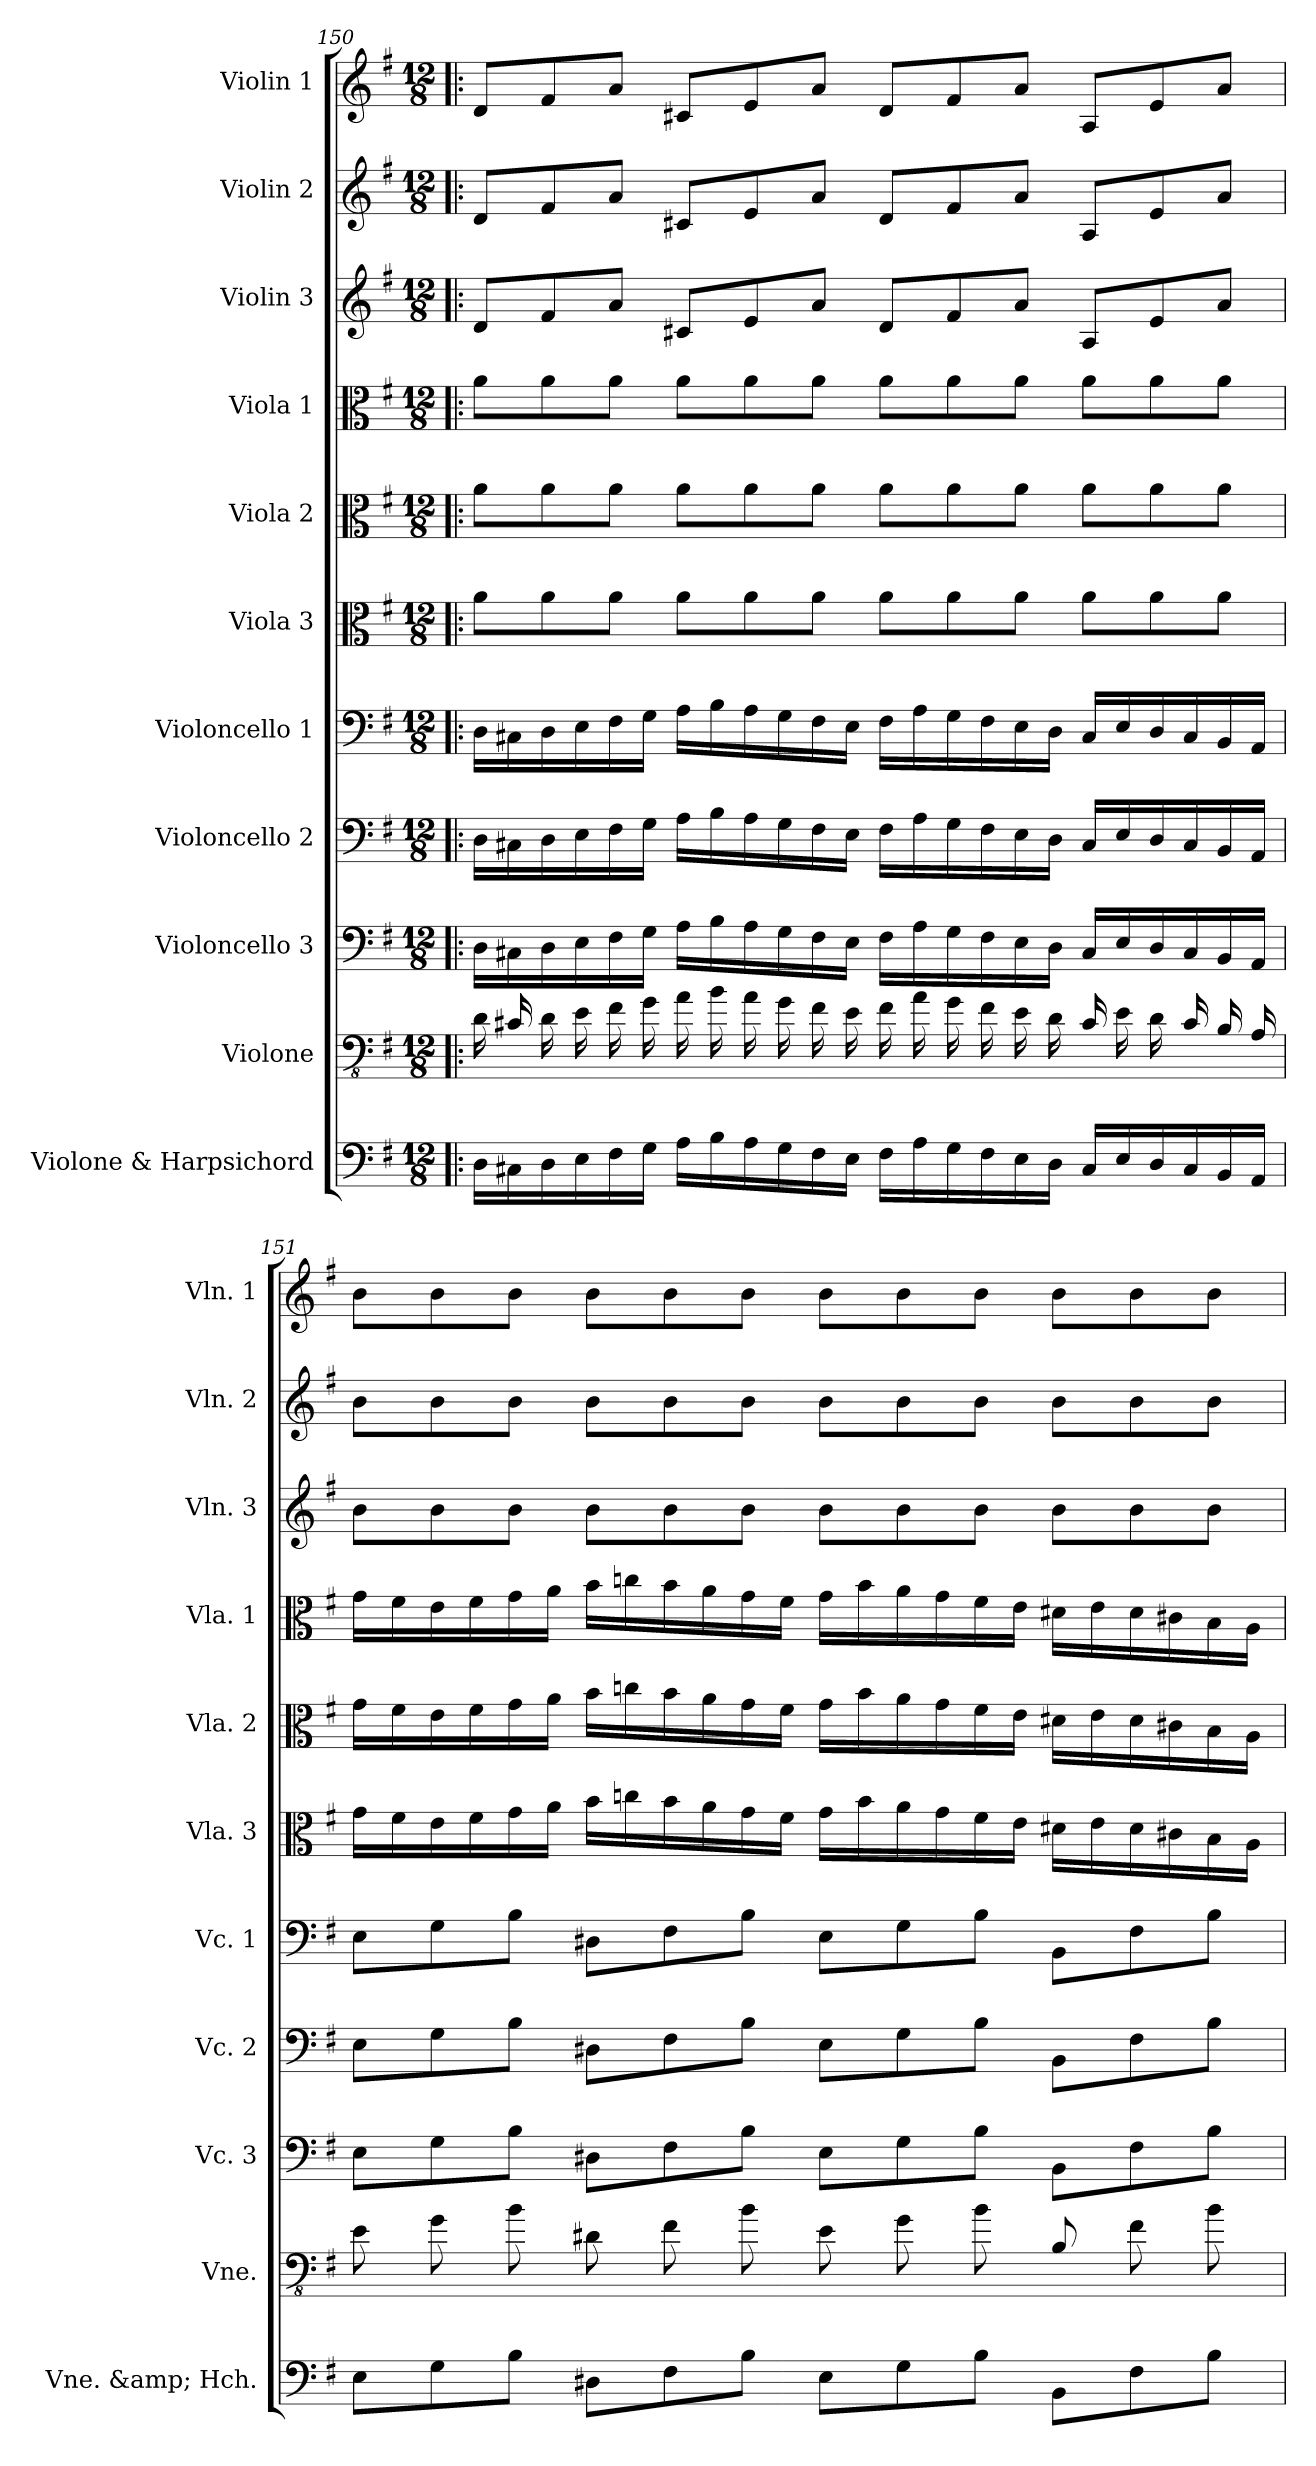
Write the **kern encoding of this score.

**kern	**kern	**kern	**kern	**kern	**kern	**kern	**kern	**kern	**kern	**kern
*part11	*part10	*part9	*part8	*part7	*part6	*part5	*part4	*part3	*part2	*part1
*staff11	*staff10	*staff9	*staff8	*staff7	*staff6	*staff5	*staff4	*staff3	*staff2	*staff1
*I"Violone &amp; Harpsichord	*I"Violone	*I"Violoncello 3	*I"Violoncello 2	*I"Violoncello 1	*I"Viola 3	*I"Viola 2	*I"Viola 1	*I"Violin 3	*I"Violin 2	*I"Violin 1
*I'Vne. &amp; Hch.	*I'Vne.	*I'Vc. 3	*I'Vc. 2	*I'Vc. 1	*I'Vla. 3	*I'Vla. 2	*I'Vla. 1	*I'Vln. 3	*I'Vln. 2	*I'Vln. 1
!!LO:PB:g=z
*clefF4	*clefFv4	*clefF4	*clefF4	*clefF4	*clefC3	*clefC3	*clefC3	*clefG2	*clefG2	*clefG2
*	*ITrd7c12	*	*	*	*	*	*	*	*	*
*k[f#]	*k[f#]	*k[f#]	*k[f#]	*k[f#]	*k[f#]	*k[f#]	*k[f#]	*k[f#]	*k[f#]	*k[f#]
*M12/8	*M12/8	*M12/8	*M12/8	*M12/8	*M12/8	*M12/8	*M12/8	*M12/8	*M12/8	*M12/8
=150!|:	=150!|:	=150!|:	=150!|:	=150!|:	=150!|:	=150!|:	=150!|:	=150!|:	=150!|:	=150!|:
16D\LL	16DD\	16D\LL	16D\LL	16D\LL	8a\L	8a\L	8a\L	8d/L	8d/L	8d/L
16C#X\	16CC#X/	16C#X\	16C#X\	16C#X\	.	.	.	.	.	.
16D\	16DD\	16D\	16D\	16D\	8a\	8a\	8a\	8f#/	8f#/	8f#/
16E\	16EE\	16E\	16E\	16E\	.	.	.	.	.	.
16F#\	16FF#\	16F#\	16F#\	16F#\	8a\J	8a\J	8a\J	8a/J	8a/J	8a/J
16G\JJ	16GG\	16G\JJ	16G\JJ	16G\JJ	.	.	.	.	.	.
16A\LL	16AA\	16A\LL	16A\LL	16A\LL	8a\L	8a\L	8a\L	8c#X/L	8c#X/L	8c#X/L
16B\	16BB\	16B\	16B\	16B\	.	.	.	.	.	.
16A\	16AA\	16A\	16A\	16A\	8a\	8a\	8a\	8e/	8e/	8e/
16G\	16GG\	16G\	16G\	16G\	.	.	.	.	.	.
16F#\	16FF#\	16F#\	16F#\	16F#\	8a\J	8a\J	8a\J	8a/J	8a/J	8a/J
16E\JJ	16EE\	16E\JJ	16E\JJ	16E\JJ	.	.	.	.	.	.
16F#\LL	16FF#\	16F#\LL	16F#\LL	16F#\LL	8a\L	8a\L	8a\L	8d/L	8d/L	8d/L
16A\	16AA\	16A\	16A\	16A\	.	.	.	.	.	.
16G\	16GG\	16G\	16G\	16G\	8a\	8a\	8a\	8f#/	8f#/	8f#/
16F#\	16FF#\	16F#\	16F#\	16F#\	.	.	.	.	.	.
16E\	16EE\	16E\	16E\	16E\	8a\J	8a\J	8a\J	8a/J	8a/J	8a/J
16D\JJ	16DD\	16D\JJ	16D\JJ	16D\JJ	.	.	.	.	.	.
16C#/LL	16CC#/	16C#/LL	16C#/LL	16C#/LL	8a\L	8a\L	8a\L	8A/L	8A/L	8A/L
16E/	16EE\	16E/	16E/	16E/	.	.	.	.	.	.
16D/	16DD\	16D/	16D/	16D/	8a\	8a\	8a\	8e/	8e/	8e/
16C#/	16CC#/	16C#/	16C#/	16C#/	.	.	.	.	.	.
16BB/	16BBB/	16BB/	16BB/	16BB/	8a\J	8a\J	8a\J	8a/J	8a/J	8a/J
16AA/JJ	16AAA/	16AA/JJ	16AA/JJ	16AA/JJ	.	.	.	.	.	.
=151	=151	=151	=151	=151	=151	=151	=151	=151	=151	=151
8E\L	8EE\	8E\L	8E\L	8E\L	16g\LL	16g\LL	16g\LL	8b\L	8b\L	8b\L
.	.	.	.	.	16f#\	16f#\	16f#\	.	.	.
8G\	8GG\	8G\	8G\	8G\	16e\	16e\	16e\	8b\	8b\	8b\
.	.	.	.	.	16f#\	16f#\	16f#\	.	.	.
8B\J	8BB\	8B\J	8B\J	8B\J	16g\	16g\	16g\	8b\J	8b\J	8b\J
.	.	.	.	.	16a\JJ	16a\JJ	16a\JJ	.	.	.
8D#X\L	8DD#X\	8D#X\L	8D#X\L	8D#X\L	16b\LL	16b\LL	16b\LL	8b\L	8b\L	8b\L
.	.	.	.	.	16ccn\	16ccn\	16ccn\	.	.	.
8F#\	8FF#\	8F#\	8F#\	8F#\	16b\	16b\	16b\	8b\	8b\	8b\
.	.	.	.	.	16a\	16a\	16a\	.	.	.
8B\J	8BB\	8B\J	8B\J	8B\J	16g\	16g\	16g\	8b\J	8b\J	8b\J
.	.	.	.	.	16f#\JJ	16f#\JJ	16f#\JJ	.	.	.
8E\L	8EE\	8E\L	8E\L	8E\L	16g\LL	16g\LL	16g\LL	8b\L	8b\L	8b\L
.	.	.	.	.	16b\	16b\	16b\	.	.	.
8G\	8GG\	8G\	8G\	8G\	16a\	16a\	16a\	8b\	8b\	8b\
.	.	.	.	.	16g\	16g\	16g\	.	.	.
8B\J	8BB\	8B\J	8B\J	8B\J	16f#\	16f#\	16f#\	8b\J	8b\J	8b\J
.	.	.	.	.	16e\JJ	16e\JJ	16e\JJ	.	.	.
8BB\L	8BBB/	8BB\L	8BB\L	8BB\L	16d#X\LL	16d#X\LL	16d#X\LL	8b\L	8b\L	8b\L
.	.	.	.	.	16e\	16e\	16e\	.	.	.
8F#\	8FF#\	8F#\	8F#\	8F#\	16d#\	16d#\	16d#\	8b\	8b\	8b\
.	.	.	.	.	16c#X\	16c#X\	16c#X\	.	.	.
8B\J	8BB\	8B\J	8B\J	8B\J	16B\	16B\	16B\	8b\J	8b\J	8b\J
.	.	.	.	.	16A\JJ	16A\JJ	16A\JJ	.	.	.
=	=	=	=	=	=	=	=	=	=	=
*-	*-	*-	*-	*-	*-	*-	*-	*-	*-	*-
